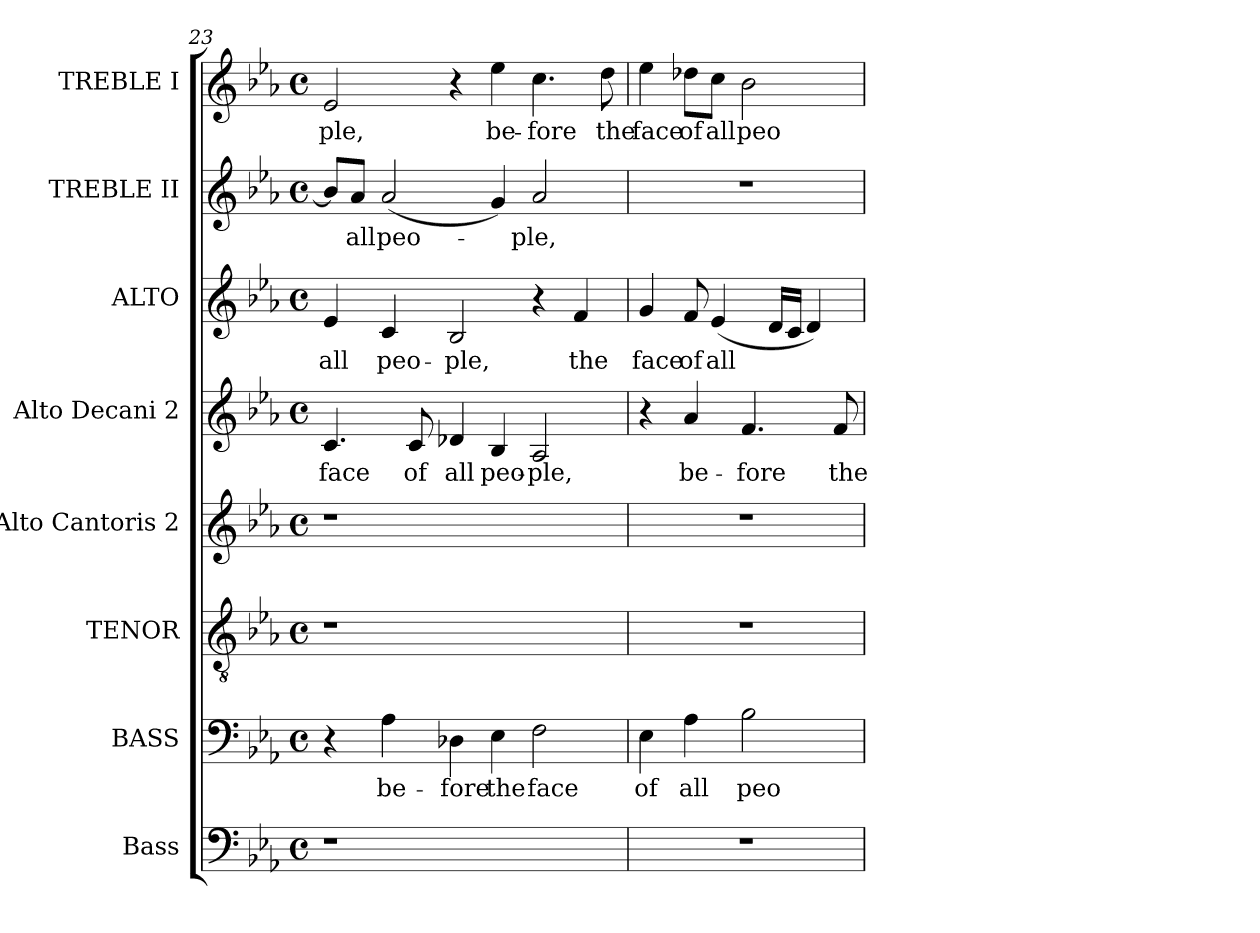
**kern	**kern	**text	**kern	**kern	**kern	**text	**kern	**text	**kern	**text	**kern	**text
*part8	*part7	*part7	*part6	*part5	*part4	*part4	*part3	*part3	*part2	*part2	*part1	*part1
*staff8	*staff7	*staff7	*staff6	*staff5	*staff4	*staff4	*staff3	*staff3	*staff2	*staff2	*staff1	*staff1
*I"Bass	*I"BASS	*	*I"TENOR	*I"Alto Cantoris 2	*I"Alto Decani 2	*	*I"ALTO	*	*I"TREBLE II	*	*I"TREBLE I	*
*I'B.	*I'B.	*	*I'T.	*I'A.Can.2	*I'A.Dec.2	*	*	*	*	*	*	*
*clefF4	*clefF4	*	*clefGv2	*clefG2	*clefG2	*	*clefG2	*	*clefG2	*	*clefG2	*
*	*	*	*ITrd7c12	*	*	*	*	*	*	*	*	*
*k[b-e-a-]	*k[b-e-a-]	*	*k[b-e-a-]	*k[b-e-a-]	*k[b-e-a-]	*	*k[b-e-a-]	*	*k[b-e-a-]	*	*k[b-e-a-]	*
*E-:	*E-:	*	*E-:	*E-:	*E-:	*	*E-:	*	*E-:	*	*E-:	*
*M4/4	*M4/4	*	*M4/4	*M4/4	*M4/4	*	*M4/4	*	*M4/4	*	*M4/4	*
*met(c)	*met(c)	*	*met(c)	*met(c)	*met(c)	*	*met(c)	*	*met(c)	*	*met(c)	*
=23	=23	=23	=23	=23	=23	=23	=23	=23	=23	=23	=23	=23
!LO:N:vis=1	!	!	!LO:N:vis=1	!LO:N:vis=1	!	!	!	!	!	!	!	!
!	!	!	!	!	!	!LO:LY:b:color=#000000	!	!	!	!	!	!
!	!	!	!	!	!	!	!	!LO:LY:b:color=#000000	!	!	!	!
!	!	!	!	!	!	!	!	!	!	!	!	!LO:LY:b:color=#000000
1r	4r	.	1r	1r	4.ci/	face	4e-i/	all	8b-i/L]	.	2e-i/	-ple,
!	!	!	!	!	!	!	!	!	!	!LO:LY:b:color=#000000	!	!
.	.	.	.	.	.	.	.	.	8a-i/J	all	.	.
!	!	!LO:LY:b:color=#000000	!	!	!	!	!	!	!	!	!	!
!	!	!	!	!	!	!	!	!LO:LY:b:color=#000000	!	!	!	!
!	!	!	!	!	!	!	!	!	!	!LO:LY:b:color=#000000	!	!
.	4A-i\	be-	.	.	.	.	4ci/	peo-	(2a-i/	peo-	.	.
!	!	!	!	!	!	!LO:LY:b:color=#000000	!	!	!	!	!	!
.	.	.	.	.	8ci/	of	.	.	.	.	.	.
!	!	!LO:LY:b:color=#000000	!	!	!	!	!	!	!	!	!	!
!	!	!	!	!	!	!LO:LY:b:color=#000000	!	!	!	!	!	!
!	!	!	!	!	!	!	!	!LO:LY:b:color=#000000	!	!	!	!
.	4D-Xi\	-fore	.	.	4d-Xi/	all	2B-i/	-ple,	.	.	4r	.
!	!	!LO:LY:b:color=#000000	!	!	!	!	!	!	!	!	!	!
!	!	!	!	!	!	!LO:LY:b:color=#000000	!	!	!	!	!	!
!	!	!	!	!	!	!	!	!	!	!	!	!LO:LY:b:color=#000000
.	4E-i\	the	.	.	4B-i/	peo-	.	.	4gi/)	.	4ee-i\	be-
!	!	!LO:LY:b:color=#000000	!	!	!	!	!	!	!	!	!	!
!	!	!	!	!	!	!LO:LY:b:color=#000000	!	!	!	!	!	!
!	!	!	!	!	!	!	!	!	!	!LO:LY:b:color=#000000	!	!
!	!	!	!	!	!	!	!	!	!	!	!	!LO:LY:b:color=#000000
2ryy	2Fi\	face	2ryy	2ryy	2A-i/	-ple,	4r	.	2a-i/	-ple,	4.cci\	-fore
!	!	!	!	!	!	!	!	!LO:LY:b:color=#000000	!	!	!	!
.	.	.	.	.	.	.	4fi/	the	.	.	.	.
!	!	!	!	!	!	!	!	!	!	!	!	!LO:LY:b:color=#000000
.	.	.	.	.	.	.	.	.	.	.	8ddi\	the
=24	=24	=24	=24	=24	=24	=24	=24	=24	=24	=24	=24	=24
!	!	!LO:LY:b:color=#000000	!	!	!	!	!	!	!	!	!	!
!	!	!	!	!	!	!	!	!LO:LY:b:color=#000000	!	!	!	!
!	!	!	!	!	!	!	!	!	!	!	!	!LO:LY:b:color=#000000
1r	4E-i\	of	1r	1r	4r	.	4gi/	face	1r	.	4ee-i\	face
!	!	!LO:LY:b:color=#000000	!	!	!	!	!	!	!	!	!	!
!	!	!	!	!	!	!LO:LY:b:color=#000000	!	!	!	!	!	!
!	!	!	!	!	!	!	!	!LO:LY:b:color=#000000	!	!	!	!
!	!	!	!	!	!	!	!	!	!	!	!	!LO:LY:b:color=#000000
.	4A-i\	all	.	.	4a-i/	be-	8fi/	of	.	.	8dd-Xi\L	of
!	!	!	!	!	!	!	!	!LO:LY:b:color=#000000	!	!	!	!
!	!	!	!	!	!	!	!	!	!	!	!	!LO:LY:b:color=#000000
.	.	.	.	.	.	.	(4e-i/	all	.	.	8cci\J	all
!	!	!LO:LY:b:color=#000000	!	!	!	!	!	!	!	!	!	!
!	!	!	!	!	!	!LO:LY:b:color=#000000	!	!	!	!	!	!
!	!	!	!	!	!	!	!	!	!	!	!	!LO:LY:b:color=#000000
.	2B-i\	peo-	.	.	4.fi/	-fore	.	.	.	.	2b-i\	peo-
.	.	.	.	.	.	.	16di/LL	.	.	.	.	.
.	.	.	.	.	.	.	16ci/JJ	.	.	.	.	.
.	.	.	.	.	.	.	4di/)	.	.	.	.	.
!	!	!	!	!	!	!LO:LY:b:color=#000000	!	!	!	!	!	!
.	.	.	.	.	8fi/	the	.	.	.	.	.	.
=	=	=	=	=	=	=	=	=	=	=	=	=
*-	*-	*-	*-	*-	*-	*-	*-	*-	*-	*-	*-	*-
